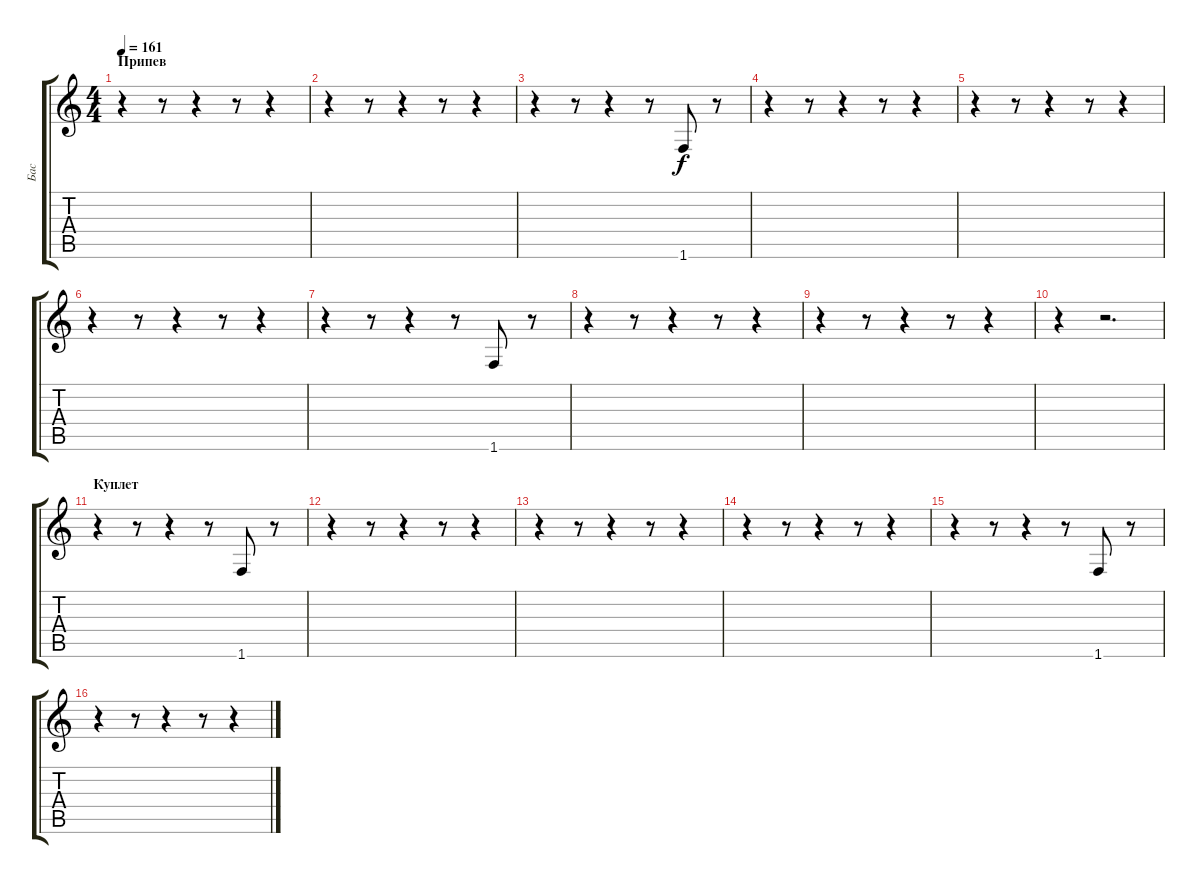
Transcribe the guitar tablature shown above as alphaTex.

\track ("Бас" "Бас") {instrument electricbassfinger}
\staff {score tabs}
\tuning (E4 B3 G3 D3 A2 E2) {hide}
\ts (4 4)
\section ("" "Припев")
\tempo 161
\clef g2
\ks c
r.4{dy f} r.8 r.4 r.8 r.4 |
r.4 r.8 r.4 r.8 r.4 |
r.4 r.8 r.4 r.8 1.6.8 r.8 |
r.4 r.8 r.4 r.8 r.4 |
r.4 r.8 r.4 r.8 r.4 |
r.4 r.8 r.4 r.8 r.4 |
r.4 r.8 r.4 r.8 1.6.8 r.8 |
r.4 r.8 r.4 r.8 r.4 |
r.4 r.8 r.4 r.8 r.4 |
r.4 r.2{d} |
\section ("" "Куплет")
r.4 r.8 r.4 r.8 1.6.8 r.8 |
r.4 r.8 r.4 r.8 r.4 |
r.4 r.8 r.4 r.8 r.4 |
r.4 r.8 r.4 r.8 r.4 |
r.4 r.8 r.4 r.8 1.6.8 r.8 |
r.4 r.8 r.4 r.8 r.4
